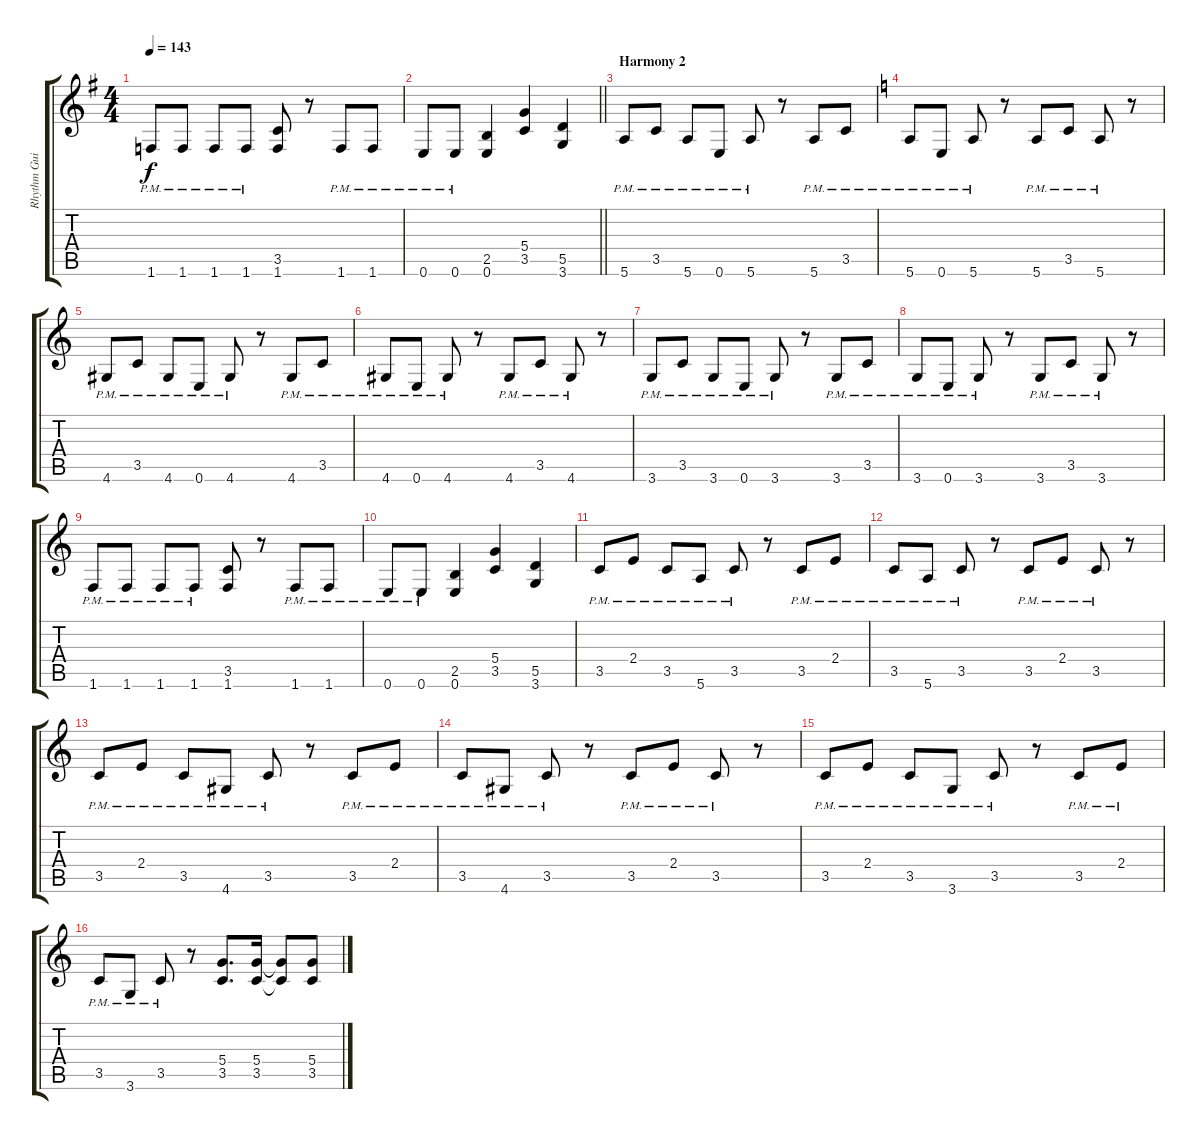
\track ("Rhythm Guitar 1 (Mustaine)" "Rhythm Gui") {instrument distortionguitar}
\staff {score tabs}
\tuning (E4 B3 G3 D3 A2 E2) {hide}
\ts (4 4)
\tempo 143
\clef g2
\ks g
1.6{pm}.8{dy f} 1.6{pm}.8 1.6{pm}.8 1.6{pm}.8 (3.5 1.6).8 r.8 1.6{pm}.8 1.6{pm}.8 |
\barLineRight lightlight
0.6{pm}.8 0.6{pm}.8 (2.5 0.6).4 (5.4 3.5).4 (5.5 3.6).4 |
\section ("" "Harmony 2")
5.6{pm}.8 3.5{pm}.8 5.6{pm}.8 0.6{pm}.8 5.6{pm}.8 r.8 5.6{pm}.8 3.5{pm}.8 |
\ks c
5.6{pm}.8 0.6{pm}.8 5.6{pm}.8 r.8 5.6{pm}.8 3.5{pm}.8 5.6{pm}.8 r.8 |
4.6{pm}.8 3.5{pm}.8 4.6{pm}.8 0.6{pm}.8 4.6{pm}.8 r.8 4.6{pm}.8 3.5{pm}.8 |
4.6{pm}.8 0.6{pm}.8 4.6{pm}.8 r.8 4.6{pm}.8 3.5{pm}.8 4.6{pm}.8 r.8 |
3.6{pm}.8 3.5{pm}.8 3.6{pm}.8 0.6{pm}.8 3.6{pm}.8 r.8 3.6{pm}.8 3.5{pm}.8 |
3.6{pm}.8 0.6{pm}.8 3.6{pm}.8 r.8 3.6{pm}.8 3.5{pm}.8 3.6{pm}.8 r.8 |
1.6{pm}.8 1.6{pm}.8 1.6{pm}.8 1.6{pm}.8 (3.5 1.6).8 r.8 1.6{pm}.8 1.6{pm}.8 |
0.6{pm}.8 0.6{pm}.8 (2.5 0.6).4 (5.4 3.5).4 (5.5 3.6).4 |
3.5{pm}.8 2.4{pm}.8 3.5{pm}.8 5.6{pm}.8 3.5{pm}.8 r.8 3.5{pm}.8 2.4{pm}.8 |
3.5{pm}.8 5.6{pm}.8 3.5{pm}.8 r.8 3.5{pm}.8 2.4{pm}.8 3.5{pm}.8 r.8 |
3.5{pm}.8 2.4{pm}.8 3.5{pm}.8 4.6{pm}.8 3.5{pm}.8 r.8 3.5{pm}.8 2.4{pm}.8 |
3.5{pm}.8 4.6{pm}.8 3.5{pm}.8 r.8 3.5{pm}.8 2.4{pm}.8 3.5{pm}.8 r.8 |
3.5{pm}.8 2.4{pm}.8 3.5{pm}.8 3.6{pm}.8 3.5{pm}.8 r.8 3.5{pm}.8 2.4{pm}.8 |
3.5{pm}.8 3.6{pm}.8 3.5{pm}.8 r.8 (5.4 3.5).8{d} (5.4 3.5).16 (5.4{t} 3.5{t}).8 (5.4 3.5).8
